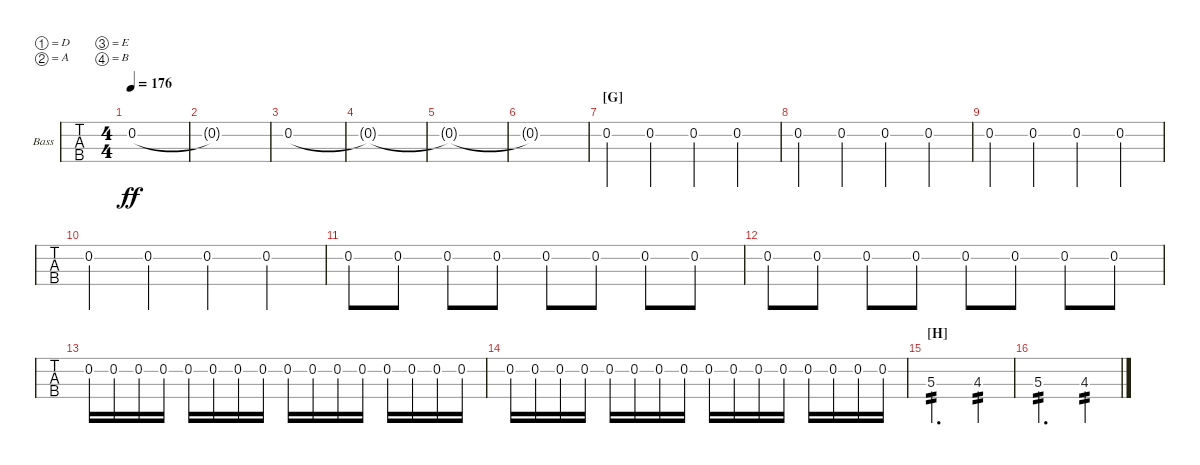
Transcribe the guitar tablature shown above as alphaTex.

\defaultSystemsLayout 4
\bracketExtendMode groupsimilarinstruments
\firstSystemTrackNameOrientation horizontal
\otherSystemsTrackNameOrientation horizontal
\track ("Bass" "Bass") {instrument electricbassfinger}
\staff {tabs}
\tuning (D2 A1 E1 B0)
\ts (4 4)
\tempo 176
\clef f4
\ks c
0.2{t}.1{dy ff} |
0.2{t}.1 |
0.2.1 |
0.2{t}.1 |
0.2{t}.1 |
0.2{t}.1 |
\section ("G" "")
0.2{st}.4 0.2{st}.4 0.2{st}.4 0.2{st}.4 |
0.2{st}.4 0.2{st}.4 0.2{st}.4 0.2{st}.4 |
0.2{st}.4 0.2{st}.4 0.2{st}.4 0.2{st}.4 |
0.2{st}.4 0.2{st}.4 0.2{st}.4 0.2{st}.4 |
0.2.8 0.2.8 0.2.8 0.2.8 0.2.8 0.2.8 0.2.8 0.2.8 |
0.2.8 0.2.8 0.2.8 0.2.8 0.2.8 0.2.8 0.2.8 0.2.8 |
0.2.16 0.2.16 0.2.16 0.2.16 0.2.16 0.2.16 0.2.16 0.2.16 0.2.16 0.2.16 0.2.16 0.2.16 0.2.16 0.2.16 0.2.16 0.2.16 |
0.2.16 0.2.16 0.2.16 0.2.16 0.2.16 0.2.16 0.2.16 0.2.16 0.2.16 0.2.16 0.2.16 0.2.16 0.2.16 0.2.16 0.2.16 0.2.16 |
\section ("H" "")
5.3.2{d tp 2} 4.3.4{tp 2} |
5.3.2{d tp 2} 4.3.4{tp 2}
